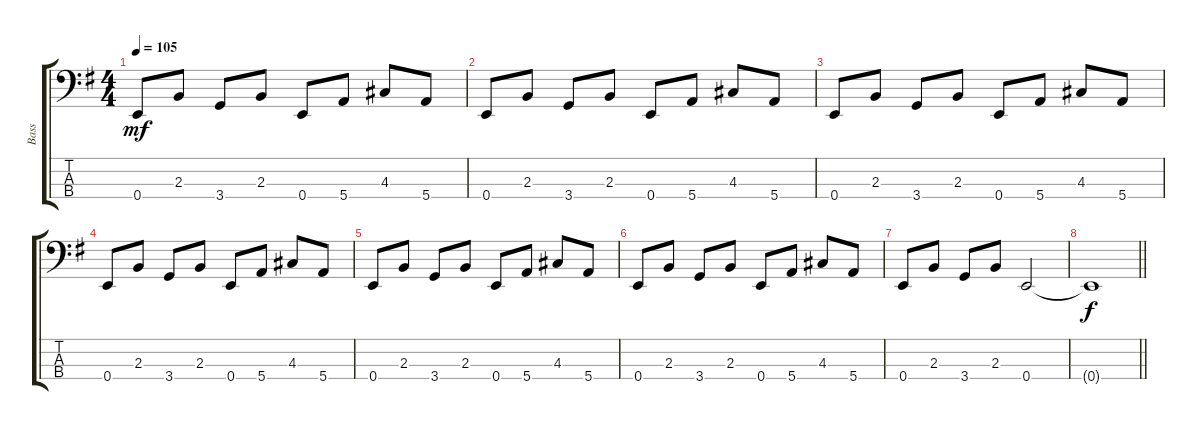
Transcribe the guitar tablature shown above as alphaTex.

\track ("Bass" "Bass") {instrument electricbassfinger}
\staff {score tabs}
\tuning (G2 D2 A1 E1) {hide}
\ts (4 4)
\tempo 105
\clef f4
\ks eminor
0.4.8{dy mf} 2.3.8 3.4.8 2.3.8 0.4.8 5.4.8 4.3.8 5.4.8 |
0.4.8 2.3.8 3.4.8 2.3.8 0.4.8 5.4.8 4.3.8 5.4.8 |
0.4.8 2.3.8 3.4.8 2.3.8 0.4.8 5.4.8 4.3.8 5.4.8 |
0.4.8 2.3.8 3.4.8 2.3.8 0.4.8 5.4.8 4.3.8 5.4.8 |
0.4.8 2.3.8 3.4.8 2.3.8 0.4.8 5.4.8 4.3.8 5.4.8 |
0.4.8 2.3.8 3.4.8 2.3.8 0.4.8 5.4.8 4.3.8 5.4.8 |
0.4.8 2.3.8 3.4.8 2.3.8 0.4.2 |
\barLineRight lightlight
0.4{t}.1{dy f}
